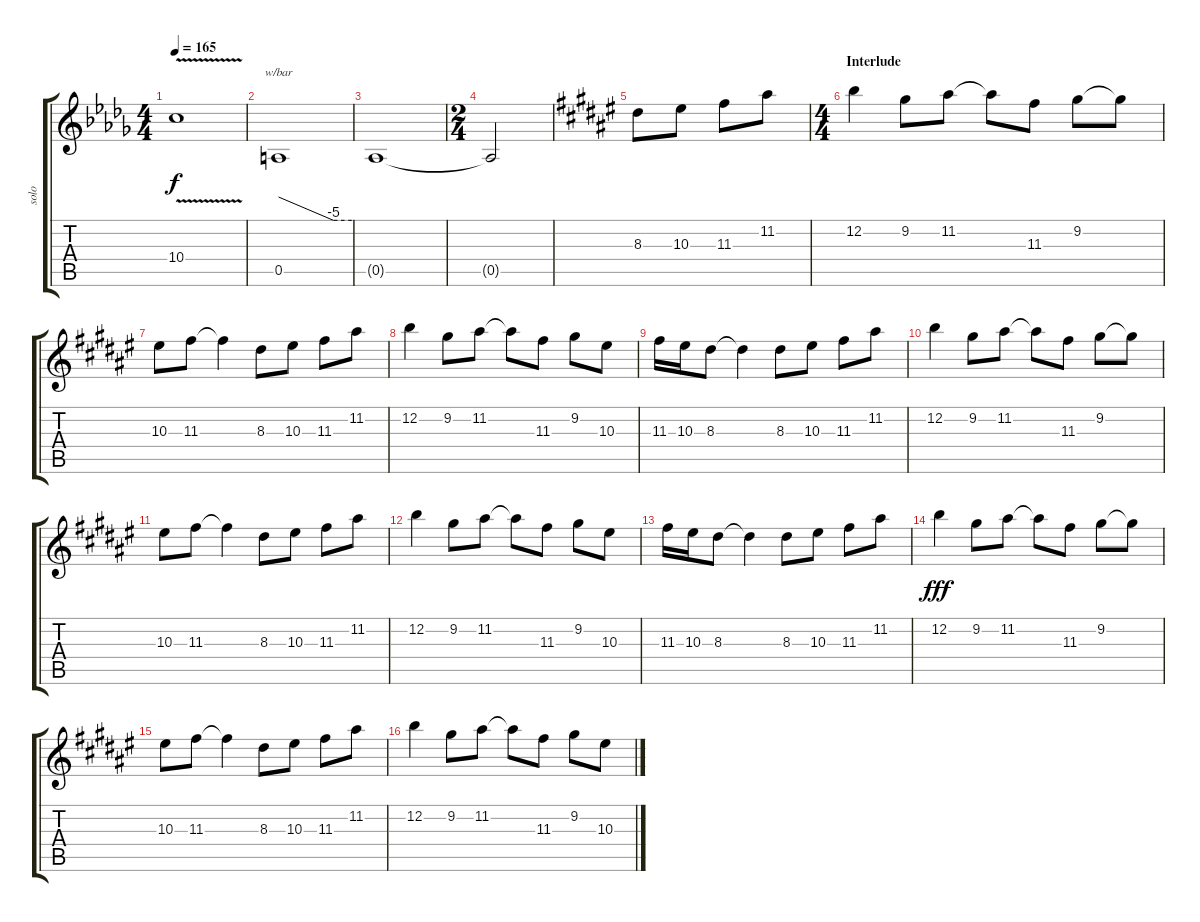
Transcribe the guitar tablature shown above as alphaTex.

\track ("solo" "solo") {instrument distortionguitar}
\staff {score tabs}
\tuning (E4 B3 G3 D3 A2 E2) {hide}
\ts (4 4)
\tempo 165
\clef g2
\ks db
10.4{v t}.1{dy f} |
0.5.1{tbe (custom default 0 0 45 -20 60 -20)} |
0.5{t}.1 |
\ts (2 4)
0.5{t}.2 |
\ks f#
8.3.8 10.3.8 11.3.8 11.2.8 |
\ts (4 4)
\section ("" "Interlude")
\ks d#minor
12.2.4 9.2.8 11.2.8 11.2{t}.8 11.3.8 9.2.8 9.2{t}.8 |
10.3.8 11.3.8 11.3{t}.4 8.3.8 10.3.8 11.3.8 11.2.8 |
12.2.4 9.2.8 11.2.8 11.2{t}.8 11.3.8 9.2.8 10.3.8 |
11.3.16 10.3.16 8.3.8 8.3{t}.4 8.3.8 10.3.8 11.3.8 11.2.8 |
\ks f#
12.2.4 9.2.8 11.2.8 11.2{t}.8 11.3.8 9.2.8 9.2{t}.8 |
\ks d#minor
10.3.8 11.3.8 11.3{t}.4 8.3.8 10.3.8 11.3.8 11.2.8 |
12.2.4 9.2.8 11.2.8 11.2{t}.8 11.3.8 9.2.8 10.3.8 |
11.3.16 10.3.16 8.3.8 8.3{t}.4 8.3.8 10.3.8 11.3.8 11.2.8 |
\ks f#
12.2.4{dy fff} 9.2.8 11.2.8 11.2{t}.8 11.3.8 9.2.8 9.2{t}.8 |
\ks d#minor
10.3.8 11.3.8 11.3{t}.4 8.3.8 10.3.8 11.3.8 11.2.8 |
12.2.4 9.2.8 11.2.8 11.2{t}.8 11.3.8 9.2.8 10.3.8
